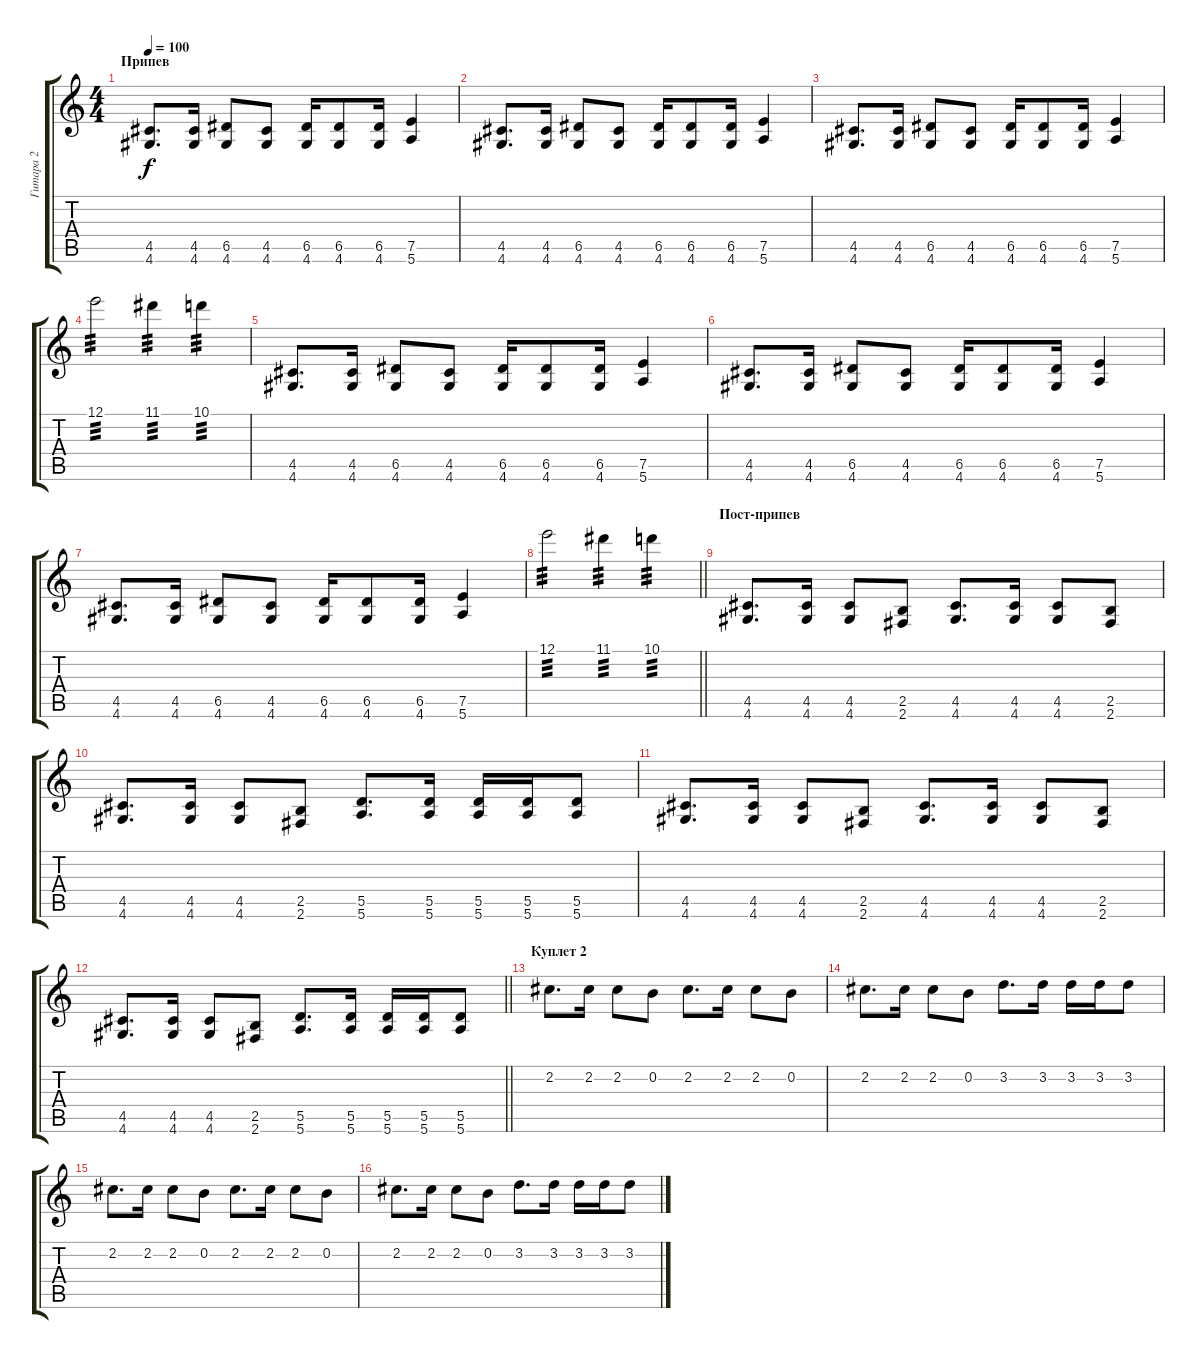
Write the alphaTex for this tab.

\track ("Гитара 2" "Гитара 2") {instrument overdrivenguitar}
\staff {score tabs}
\tuning (E4 B3 G3 D3 A2 E2) {hide}
\ts (4 4)
\section ("" "Припев")
\tempo 100
\clef g2
\ks c
(4.5 4.6).8{d dy f volume 16} (4.5 4.6).16 (6.5 4.6).8 (4.5 4.6).8 (6.5 4.6).16 (6.5 4.6).8 (6.5 4.6).16 (7.5 5.6).4 |
(4.5 4.6).8{d} (4.5 4.6).16 (6.5 4.6).8 (4.5 4.6).8 (6.5 4.6).16 (6.5 4.6).8 (6.5 4.6).16 (7.5 5.6).4 |
(4.5 4.6).8{d} (4.5 4.6).16 (6.5 4.6).8 (4.5 4.6).8 (6.5 4.6).16 (6.5 4.6).8 (6.5 4.6).16 (7.5 5.6).4 |
12.1.2{tp 3} 11.1.4{tp 3} 10.1.4{tp 3} |
(4.5 4.6).8{d} (4.5 4.6).16 (6.5 4.6).8 (4.5 4.6).8 (6.5 4.6).16 (6.5 4.6).8 (6.5 4.6).16 (7.5 5.6).4 |
(4.5 4.6).8{d} (4.5 4.6).16 (6.5 4.6).8 (4.5 4.6).8 (6.5 4.6).16 (6.5 4.6).8 (6.5 4.6).16 (7.5 5.6).4 |
(4.5 4.6).8{d} (4.5 4.6).16 (6.5 4.6).8 (4.5 4.6).8 (6.5 4.6).16 (6.5 4.6).8 (6.5 4.6).16 (7.5 5.6).4 |
\barLineRight lightlight
12.1.2{tp 3} 11.1.4{tp 3} 10.1.4{tp 3} |
\section ("" "Пост-припев")
(4.5 4.6).8{d volume 13} (4.5 4.6).16 (4.5 4.6).8 (2.5 2.6).8 (4.5 4.6).8{d} (4.5 4.6).16 (4.5 4.6).8 (2.5 2.6).8 |
(4.5 4.6).8{d} (4.5 4.6).16 (4.5 4.6).8 (2.5 2.6).8 (5.5 5.6).8{d} (5.5 5.6).16 (5.5 5.6).16 (5.5 5.6).16 (5.5 5.6).8 |
(4.5 4.6).8{d} (4.5 4.6).16 (4.5 4.6).8 (2.5 2.6).8 (4.5 4.6).8{d} (4.5 4.6).16 (4.5 4.6).8 (2.5 2.6).8 |
\barLineRight lightlight
(4.5 4.6).8{d} (4.5 4.6).16 (4.5 4.6).8 (2.5 2.6).8 (5.5 5.6).8{d} (5.5 5.6).16 (5.5 5.6).16 (5.5 5.6).16 (5.5 5.6).8 |
\section ("" "Куплет 2")
2.2.8{d volume 5} 2.2.16 2.2.8 0.2.8 2.2.8{d} 2.2.16 2.2.8 0.2.8 |
2.2.8{d} 2.2.16 2.2.8 0.2.8 3.2.8{d} 3.2.16 3.2.16 3.2.16 3.2.8 |
2.2.8{d} 2.2.16 2.2.8 0.2.8 2.2.8{d} 2.2.16 2.2.8 0.2.8 |
2.2.8{d} 2.2.16 2.2.8 0.2.8 3.2.8{d} 3.2.16 3.2.16 3.2.16 3.2.8
